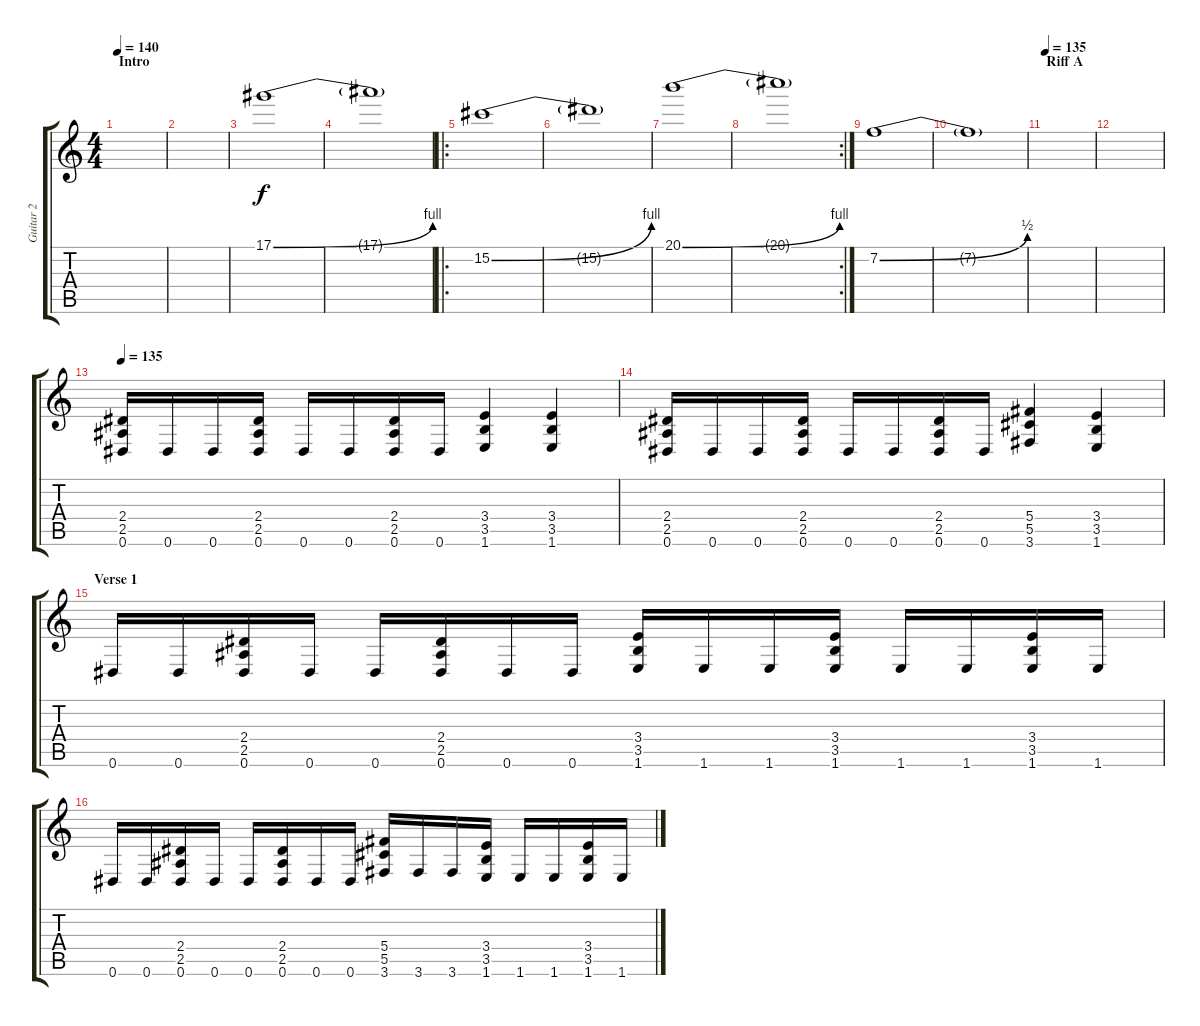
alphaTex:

\track ("Guitar 2" "Guitar 2") {instrument distortionguitar}
\staff {score tabs}
\tuning (Eb4 Bb3 Gb3 Db3 Ab2 Eb2) {hide}
\ts (4 4)
\section ("" "Intro")
\tempo 140
\clef g2
\ks c
|
|
17.1{be (bend 0 0 60 4)}.1 |
17.1{t}.1 |
\ro
15.2{be (bend 0 0 60 4)}.1 |
15.2{t}.1 |
20.1{be (bend 0 0 60 4)}.1 |
\rc 2
20.1{t}.1 |
7.2{be (bend 0 0 60 2)}.1 |
7.2{t}.1 |
\section ("" "Riff A")
\tempo 135
|
|
\tempo 135
(2.4 2.5 0.6).16 0.6.16 0.6.16 (2.4 2.5 0.6).16 0.6.16 0.6.16 (2.4 2.5 0.6).16 0.6.16 (3.4 3.5 1.6).4 (3.4 3.5 1.6).4 |
(2.4 2.5 0.6).16 0.6.16 0.6.16 (2.4 2.5 0.6).16 0.6.16 0.6.16 (2.4 2.5 0.6).16 0.6.16 (5.4 5.5 3.6).4 (3.4 3.5 1.6).4 |
\section ("" "Verse 1")
0.6.16 0.6.16 (2.4 2.5 0.6).16 0.6.16 0.6.16 (2.4 2.5 0.6).16 0.6.16 0.6.16 (3.4 3.5 1.6).16 1.6.16 1.6.16 (3.4 3.5 1.6).16 1.6.16 1.6.16 (3.4 3.5 1.6).16 1.6.16 |
0.6.16 0.6.16 (2.4 2.5 0.6).16 0.6.16 0.6.16 (2.4 2.5 0.6).16 0.6.16 0.6.16 (5.4 5.5 3.6).16 3.6.16 3.6.16 (3.4 3.5 1.6).16 1.6.16 1.6.16 (3.4 3.5 1.6).16 1.6.16
